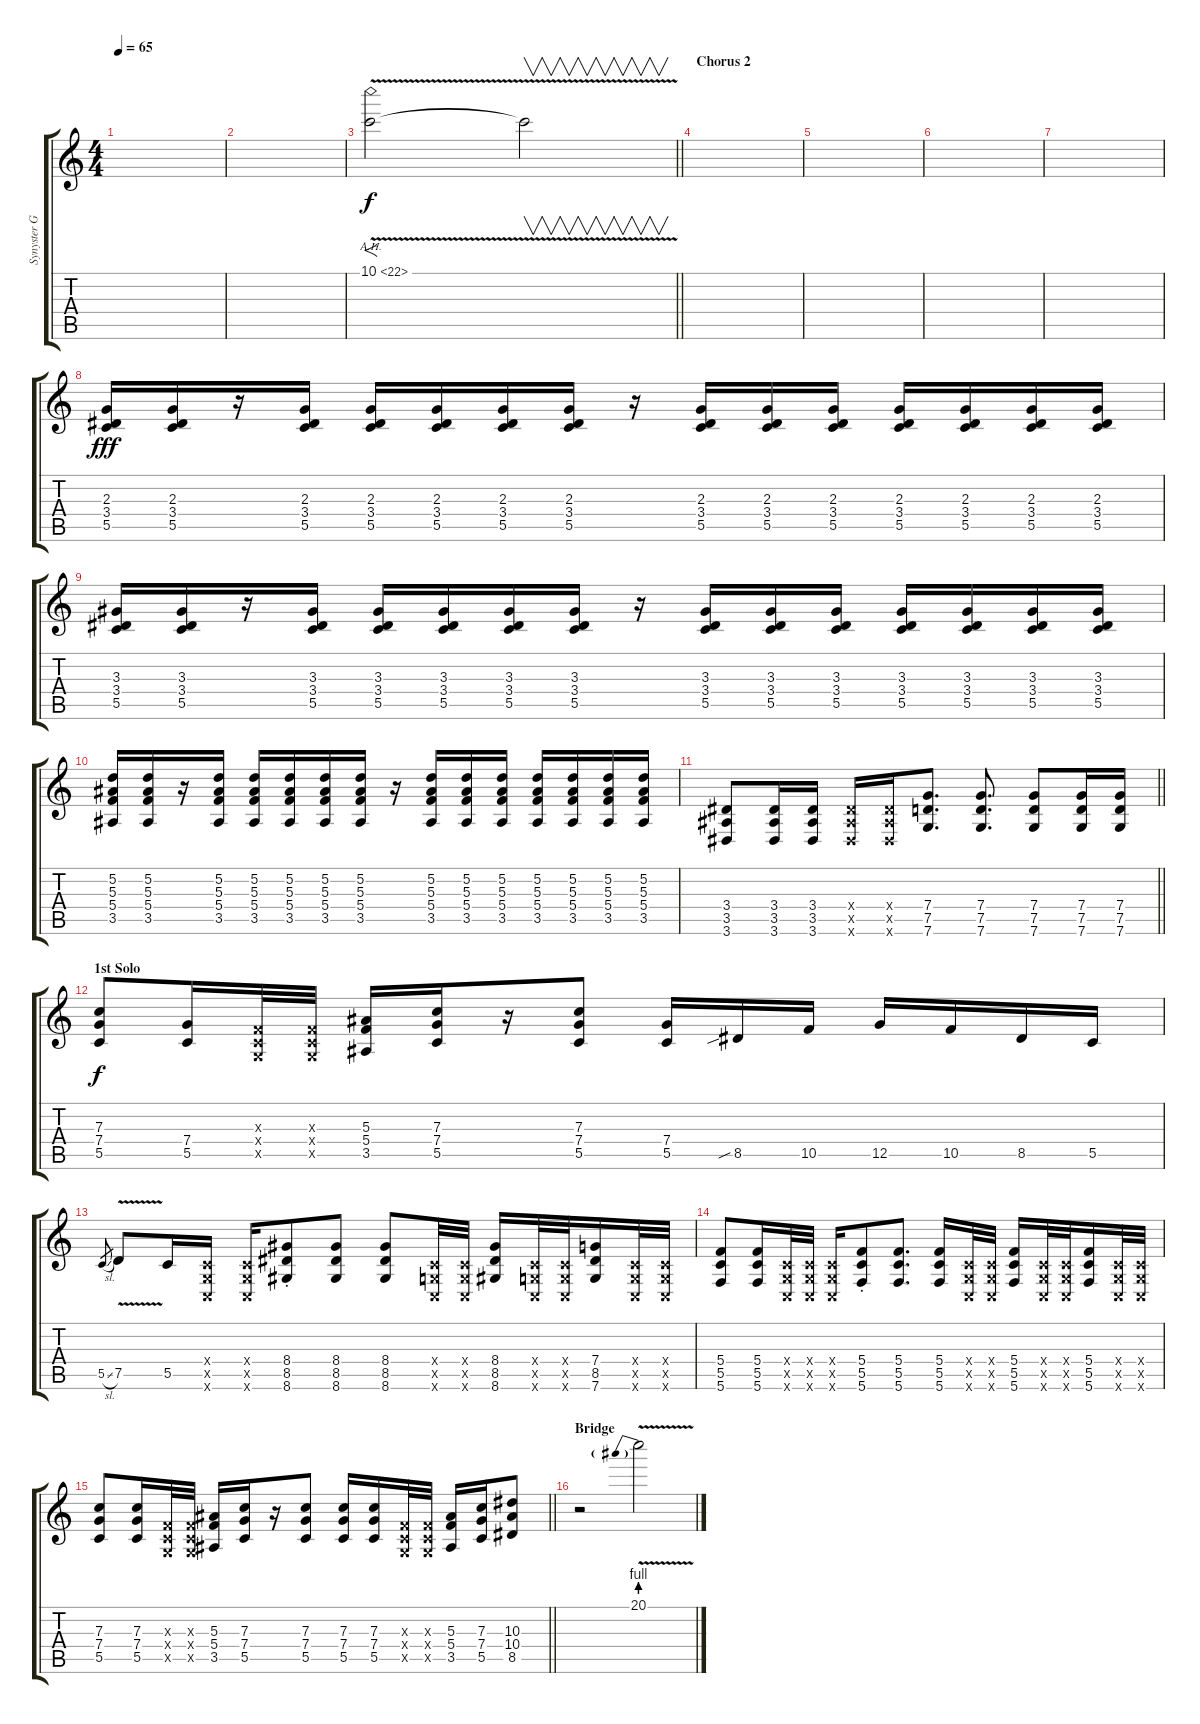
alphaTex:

\track ("Synyster Gates [Overdubbed Guitar]" "Synyster G") {instrument overdrivenguitar}
\staff {score tabs}
\tuning (D4 A3 F3 C3 G2 C2) {hide}
\ts (4 4)
\tempo 65
\clef g2
\ks c
|
|
\barLineRight lightlight
10.1{ah 12 v}.2{f volume 12 balance 14} 10.1{t}.2{v} |
\section ("" "Chorus 2")
|
|
|
|
(2.3 3.4 5.5).16{dy fff instrument distortionguitar} (2.3 3.4 5.5).16 r.16 (2.3 3.4 5.5).16 (2.3 3.4 5.5).16 (2.3 3.4 5.5).16 (2.3 3.4 5.5).16 (2.3 3.4 5.5).16 r.16 (2.3 3.4 5.5).16 (2.3 3.4 5.5).16 (2.3 3.4 5.5).16 (2.3 3.4 5.5).16 (2.3 3.4 5.5).16 (2.3 3.4 5.5).16 (2.3 3.4 5.5).16 |
(3.3 3.4 5.5).16 (3.3 3.4 5.5).16 r.16 (3.3 3.4 5.5).16 (3.3 3.4 5.5).16 (3.3 3.4 5.5).16 (3.3 3.4 5.5).16 (3.3 3.4 5.5).16 r.16 (3.3 3.4 5.5).16 (3.3 3.4 5.5).16 (3.3 3.4 5.5).16 (3.3 3.4 5.5).16 (3.3 3.4 5.5).16 (3.3 3.4 5.5).16 (3.3 3.4 5.5).16 |
(5.2 5.3 5.4 3.5).16 (5.2 5.3 5.4 3.5).16 r.16 (5.2 5.3 5.4 3.5).16 (5.2 5.3 5.4 3.5).16 (5.2 5.3 5.4 3.5).16 (5.2 5.3 5.4 3.5).16 (5.2 5.3 5.4 3.5).16 r.16 (5.2 5.3 5.4 3.5).16 (5.2 5.3 5.4 3.5).16 (5.2 5.3 5.4 3.5).16 (5.2 5.3 5.4 3.5).16 (5.2 5.3 5.4 3.5).16 (5.2 5.3 5.4 3.5).16 (5.2 5.3 5.4 3.5).16 |
\barLineRight lightlight
(3.4 3.5 3.6).8 (3.4 3.5 3.6).16 (3.4 3.5 3.6).16 (3.4{x} 3.5{x} 3.6{x}).16 (3.4{x} 3.5{x} 3.6{x}).16 (7.4 7.5 7.6).8{d} (7.4 7.5 7.6).8{d} (7.4 7.5 7.6).8 (7.4 7.5 7.6).16 (7.4 7.5 7.6).16 |
\section ("" "1st Solo")
(7.3 7.4 5.5).8{dy f} (7.4 5.5).16 (0.3{x} 0.4{x} 0.5{x}).32 (0.3{x} 0.4{x} 0.5{x}).32 (5.3 5.4 3.5).16 (7.3 7.4 5.5).16 r.16 (7.3 7.4 5.5).8 (7.4 5.5).16 8.5{sib}.16 10.5.16 12.5.16 10.5.16 8.5.16 5.5.16 |
5.5{sl}.8{gr} 7.5{v}.8 5.5.16 (0.4{x} 0.5{x} 0.6{x}).16 (0.4{x} 0.5{x} 0.6{x}).16 (8.4{st} 8.5{st} 8.6{st}).8 (8.4 8.5 8.6).8 (8.4 8.5 8.6).8 (0.4{x} 0.5{x} 0.6{x}).32 (0.4{x} 0.5{x} 0.6{x}).32 (8.4 8.5 8.6).16 (0.4{x} 0.5{x} 0.6{x}).32 (0.4{x} 0.5{x} 0.6{x}).32 (7.4 8.5 7.6).16 (0.4{x} 0.5{x} 0.6{x}).32 (0.4{x} 0.5{x} 0.6{x}).32 |
(5.4 5.5 5.6).8 (5.4 5.5 5.6).16 (0.4{x} 0.5{x} 0.6{x}).32 (0.4{x} 0.5{x} 0.6{x}).32 (0.4{x} 0.5{x} 0.6{x}).16 (5.4{st} 5.5{st} 5.6{st}).8 (5.4 5.5 5.6).8{d} (5.4 5.5 5.6).16 (0.4{x} 0.5{x} 0.6{x}).32 (0.4{x} 0.5{x} 0.6{x}).32 (5.4 5.5 5.6).16 (0.4{x} 0.5{x} 0.6{x}).32 (0.4{x} 0.5{x} 0.6{x}).32 (5.4 5.5 5.6).16 (0.4{x} 0.5{x} 0.6{x}).32 (0.4{x} 0.5{x} 0.6{x}).32 |
\barLineRight lightlight
(7.3 7.4 5.5).8 (7.3 7.4 5.5).16 (0.3{x} 0.4{x} 0.5{x}).32 (0.3{x} 0.4{x} 0.5{x}).32 (5.3 5.4 3.5).16 (7.3 7.4 5.5).16 r.16 (7.3 7.4 5.5).8 (7.3 7.4 5.5).16 (7.3 7.4 5.5).16 (0.3{x} 0.4{x} 0.5{x}).32 (0.3{x} 0.4{x} 0.5{x}).32 (5.3 5.4 3.5).16 (7.3 7.4 5.5).16 (10.3 10.4 8.5).8 |
\section ("" "Bridge")
r.2 20.1{be (prebend 0 4 60 4) v}.2{balance 14}
